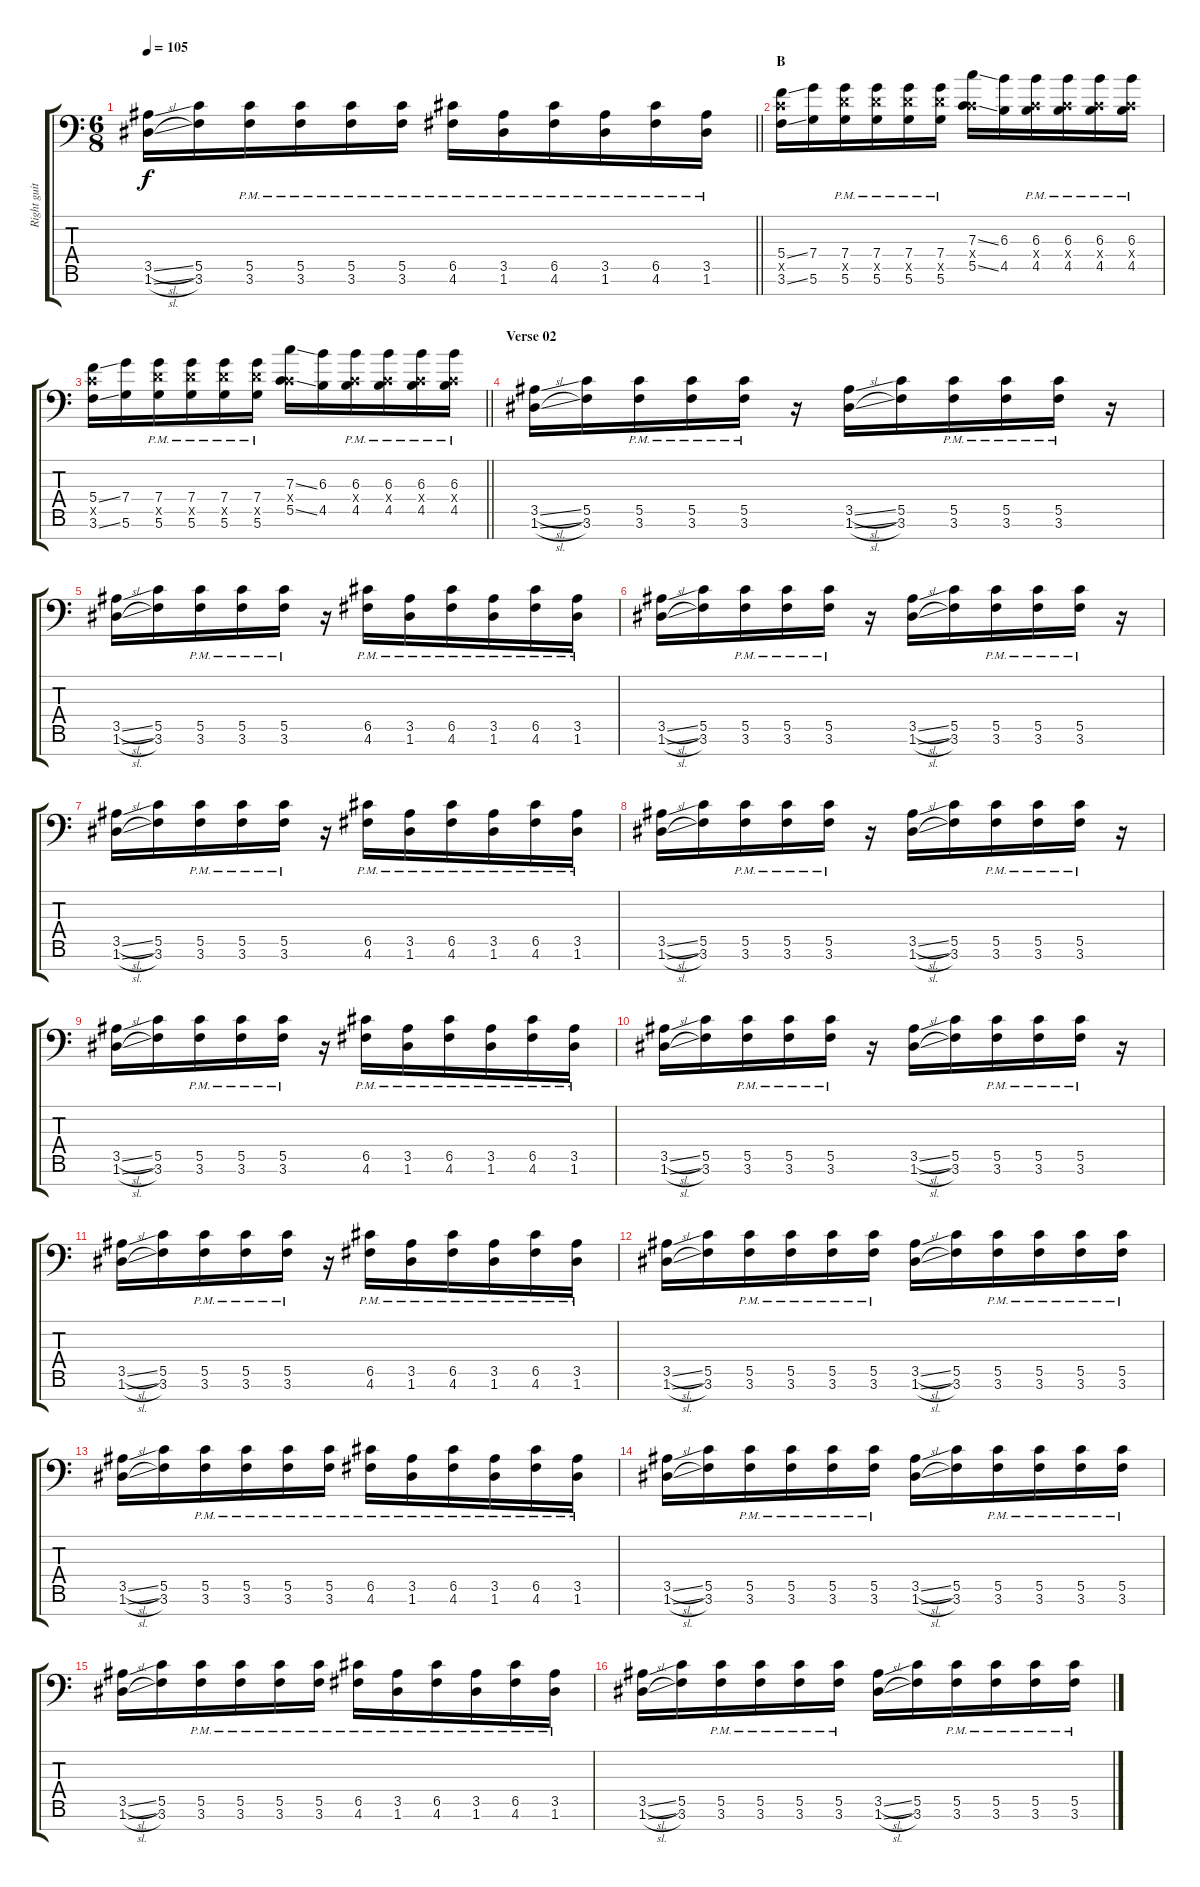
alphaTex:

\track ("Right guitar" "Right guit") {instrument overdrivenguitar}
\staff {score tabs}
\tuning (D4 A3 F3 C3 G2 D2 A1) {hide}
\ts (6 8)
\tempo 105
\clef f4
\barLineRight lightlight
\ks c
(3.5{sl} 1.6{sl}).16{dy f} (5.5 3.6).16 (5.5{pm} 3.6{pm}).16 (5.5{pm} 3.6{pm}).16 (5.5{pm} 3.6{pm}).16 (5.5{pm} 3.6{pm}).16 (6.5{pm} 4.6{pm}).16 (3.5{pm} 1.6{pm}).16 (6.5{pm} 4.6{pm}).16 (3.5{pm} 1.6{pm}).16 (6.5{pm} 4.6{pm}).16 (3.5{pm} 1.6{pm}).16 |
\section ("" "B")
(5.4{ss} 5.5{x} 3.6{ss}).16 (7.4 5.6).16 (7.4{pm} 7.5{pm x} 5.6{pm}).16 (7.4{pm} 7.5{pm x} 5.6{pm}).16 (7.4{pm} 7.5{pm x} 5.6{pm}).16 (7.4{pm} 7.5{pm x} 5.6{pm}).16 (7.3{ss} 0.4{x} 5.5{ss}).16 (6.3 4.5).16 (6.3{pm} 0.4{x} 4.5{pm}).16 (6.3{pm} 0.4{x} 4.5{pm}).16 (6.3{pm} 0.4{x} 4.5{pm}).16 (6.3{pm} 0.4{x} 4.5{pm}).16 |
\barLineRight lightlight
(5.4{ss} 5.5{x} 3.6{ss}).16 (7.4 5.6).16 (7.4{pm} 7.5{pm x} 5.6{pm}).16 (7.4{pm} 7.5{pm x} 5.6{pm}).16 (7.4{pm} 7.5{pm x} 5.6{pm}).16 (7.4{pm} 7.5{pm x} 5.6{pm}).16 (7.3{ss} 0.4{x} 5.5{ss}).16 (6.3 4.5).16 (6.3{pm} 0.4{x} 4.5{pm}).16 (6.3{pm} 0.4{x} 4.5{pm}).16 (6.3{pm} 0.4{x} 4.5{pm}).16 (6.3{pm} 0.4{x} 4.5{pm}).16 |
\section ("" "Verse 02")
(3.5{sl} 1.6{sl}).16 (5.5 3.6).16 (5.5{pm} 3.6{pm}).16 (5.5{pm} 3.6{pm}).16 (5.5{pm} 3.6{pm}).16 r.16 (3.5{sl} 1.6{sl}).16 (5.5 3.6).16 (5.5{pm} 3.6{pm}).16 (5.5{pm} 3.6{pm}).16 (5.5{pm} 3.6{pm}).16 r.16 |
(3.5{sl} 1.6{sl}).16 (5.5 3.6).16 (5.5{pm} 3.6{pm}).16 (5.5{pm} 3.6{pm}).16 (5.5{pm} 3.6{pm}).16 r.16 (6.5{pm} 4.6{pm}).16 (3.5{pm} 1.6{pm}).16 (6.5{pm} 4.6{pm}).16 (3.5{pm} 1.6{pm}).16 (6.5{pm} 4.6{pm}).16 (3.5{pm} 1.6{pm}).16 |
(3.5{sl} 1.6{sl}).16 (5.5 3.6).16 (5.5{pm} 3.6{pm}).16 (5.5{pm} 3.6{pm}).16 (5.5{pm} 3.6{pm}).16 r.16 (3.5{sl} 1.6{sl}).16 (5.5 3.6).16 (5.5{pm} 3.6{pm}).16 (5.5{pm} 3.6{pm}).16 (5.5{pm} 3.6{pm}).16 r.16 |
(3.5{sl} 1.6{sl}).16 (5.5 3.6).16 (5.5{pm} 3.6{pm}).16 (5.5{pm} 3.6{pm}).16 (5.5{pm} 3.6{pm}).16 r.16 (6.5{pm} 4.6{pm}).16 (3.5{pm} 1.6{pm}).16 (6.5{pm} 4.6{pm}).16 (3.5{pm} 1.6{pm}).16 (6.5{pm} 4.6{pm}).16 (3.5{pm} 1.6{pm}).16 |
(3.5{sl} 1.6{sl}).16 (5.5 3.6).16 (5.5{pm} 3.6{pm}).16 (5.5{pm} 3.6{pm}).16 (5.5{pm} 3.6{pm}).16 r.16 (3.5{sl} 1.6{sl}).16 (5.5 3.6).16 (5.5{pm} 3.6{pm}).16 (5.5{pm} 3.6{pm}).16 (5.5{pm} 3.6{pm}).16 r.16 |
(3.5{sl} 1.6{sl}).16 (5.5 3.6).16 (5.5{pm} 3.6{pm}).16 (5.5{pm} 3.6{pm}).16 (5.5{pm} 3.6{pm}).16 r.16 (6.5{pm} 4.6{pm}).16 (3.5{pm} 1.6{pm}).16 (6.5{pm} 4.6{pm}).16 (3.5{pm} 1.6{pm}).16 (6.5{pm} 4.6{pm}).16 (3.5{pm} 1.6{pm}).16 |
(3.5{sl} 1.6{sl}).16 (5.5 3.6).16 (5.5{pm} 3.6{pm}).16 (5.5{pm} 3.6{pm}).16 (5.5{pm} 3.6{pm}).16 r.16 (3.5{sl} 1.6{sl}).16 (5.5 3.6).16 (5.5{pm} 3.6{pm}).16 (5.5{pm} 3.6{pm}).16 (5.5{pm} 3.6{pm}).16 r.16 |
(3.5{sl} 1.6{sl}).16 (5.5 3.6).16 (5.5{pm} 3.6{pm}).16 (5.5{pm} 3.6{pm}).16 (5.5{pm} 3.6{pm}).16 r.16 (6.5{pm} 4.6{pm}).16 (3.5{pm} 1.6{pm}).16 (6.5{pm} 4.6{pm}).16 (3.5{pm} 1.6{pm}).16 (6.5{pm} 4.6{pm}).16 (3.5{pm} 1.6{pm}).16 |
(3.5{sl} 1.6{sl}).16 (5.5 3.6).16 (5.5{pm} 3.6{pm}).16 (5.5{pm} 3.6{pm}).16 (5.5{pm} 3.6{pm}).16 (5.5{pm} 3.6{pm}).16 (3.5{sl} 1.6{sl}).16 (5.5 3.6).16 (5.5{pm} 3.6{pm}).16 (5.5{pm} 3.6{pm}).16 (5.5{pm} 3.6{pm}).16 (5.5{pm} 3.6{pm}).16 |
(3.5{sl} 1.6{sl}).16 (5.5 3.6).16 (5.5{pm} 3.6{pm}).16 (5.5{pm} 3.6{pm}).16 (5.5{pm} 3.6{pm}).16 (5.5{pm} 3.6{pm}).16 (6.5{pm} 4.6{pm}).16 (3.5{pm} 1.6{pm}).16 (6.5{pm} 4.6{pm}).16 (3.5{pm} 1.6{pm}).16 (6.5{pm} 4.6{pm}).16 (3.5{pm} 1.6{pm}).16 |
(3.5{sl} 1.6{sl}).16 (5.5 3.6).16 (5.5{pm} 3.6{pm}).16 (5.5{pm} 3.6{pm}).16 (5.5{pm} 3.6{pm}).16 (5.5{pm} 3.6{pm}).16 (3.5{sl} 1.6{sl}).16 (5.5 3.6).16 (5.5{pm} 3.6{pm}).16 (5.5{pm} 3.6{pm}).16 (5.5{pm} 3.6{pm}).16 (5.5{pm} 3.6{pm}).16 |
(3.5{sl} 1.6{sl}).16 (5.5 3.6).16 (5.5{pm} 3.6{pm}).16 (5.5{pm} 3.6{pm}).16 (5.5{pm} 3.6{pm}).16 (5.5{pm} 3.6{pm}).16 (6.5{pm} 4.6{pm}).16 (3.5{pm} 1.6{pm}).16 (6.5{pm} 4.6{pm}).16 (3.5{pm} 1.6{pm}).16 (6.5{pm} 4.6{pm}).16 (3.5{pm} 1.6{pm}).16 |
(3.5{sl} 1.6{sl}).16 (5.5 3.6).16 (5.5{pm} 3.6{pm}).16 (5.5{pm} 3.6{pm}).16 (5.5{pm} 3.6{pm}).16 (5.5{pm} 3.6{pm}).16 (3.5{sl} 1.6{sl}).16 (5.5 3.6).16 (5.5{pm} 3.6{pm}).16 (5.5{pm} 3.6{pm}).16 (5.5{pm} 3.6{pm}).16 (5.5{pm} 3.6{pm}).16
